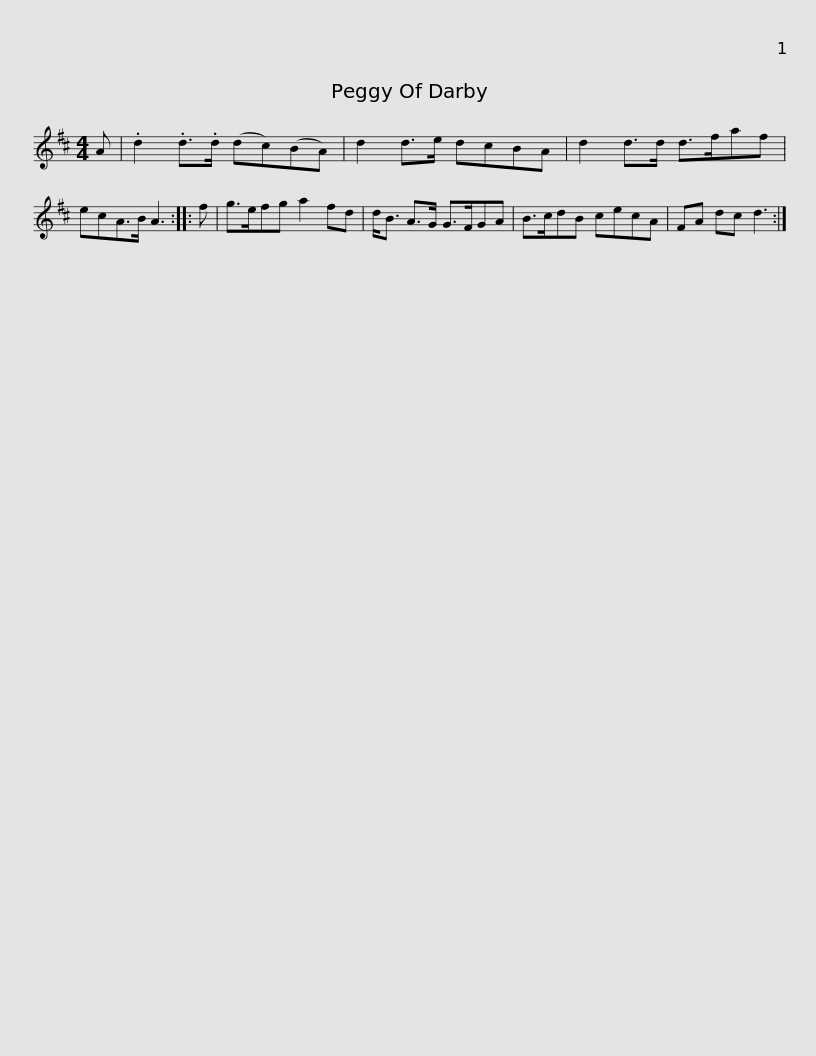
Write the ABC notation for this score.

X:1
L:1/8
M:4/4
I:linebreak $
K:D
V:1 treble
V:1
 A | .d2 .d>.d (dc)(BA) | d2 d>e dcBA | d2 d>d d>faf | ecA>B A3 :: %5
 f | g>efg a2 fd |$ d<B A>G G>FGA | B>cdB cecA | FA dc d3 :| %10
